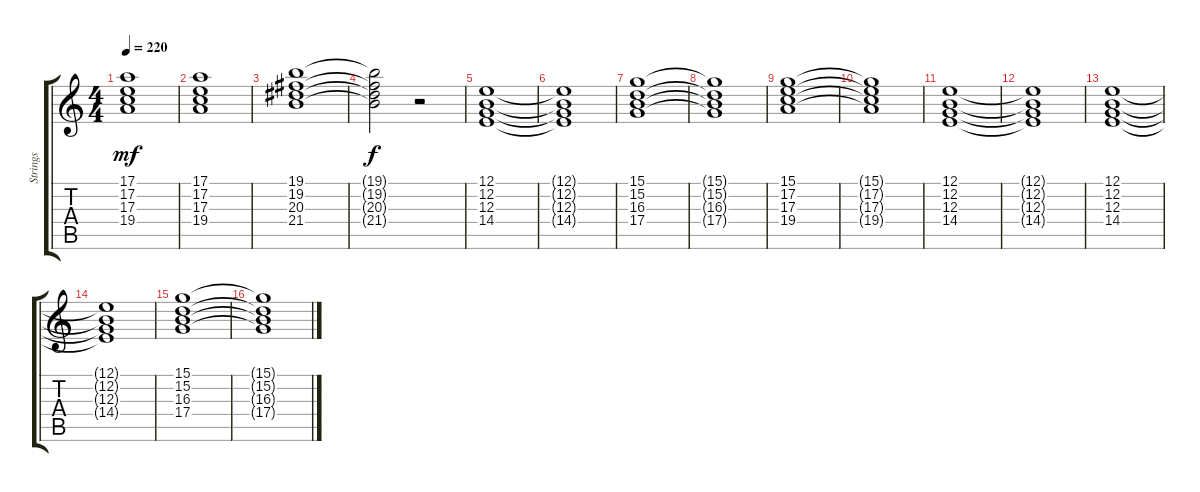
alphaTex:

\track ("Strings" "Strings") {instrument synthstrings1}
\staff {score tabs}
\tuning (E4 B3 G3 D3 A2 E2) {hide}
\ts (4 4)
\tempo 220
\clef g2
\ks c
(17.1 17.2 17.3 19.4).1{dy mf} |
(17.1 17.2 17.3 19.4).1 |
(19.1 19.2 20.3 21.4).1 |
(19.1{t} 19.2{t} 20.3{t} 21.4{t}).2{dy f} r.2 |
(12.1 12.2 12.3 14.4).1 |
(12.1{t} 12.2{t} 12.3{t} 14.4{t}).1 |
(15.1 15.2 16.3 17.4).1 |
(15.1{t} 15.2{t} 16.3{t} 17.4{t}).1 |
(15.1 17.2 17.3 19.4).1 |
(15.1{t} 17.2{t} 17.3{t} 19.4{t}).1 |
(12.1 12.2 12.3 14.4).1 |
(12.1{t} 12.2{t} 12.3{t} 14.4{t}).1 |
(12.1 12.2 12.3 14.4).1 |
(12.1{t} 12.2{t} 12.3{t} 14.4{t}).1 |
(15.1 15.2 16.3 17.4).1 |
(15.1{t} 15.2{t} 16.3{t} 17.4{t}).1
